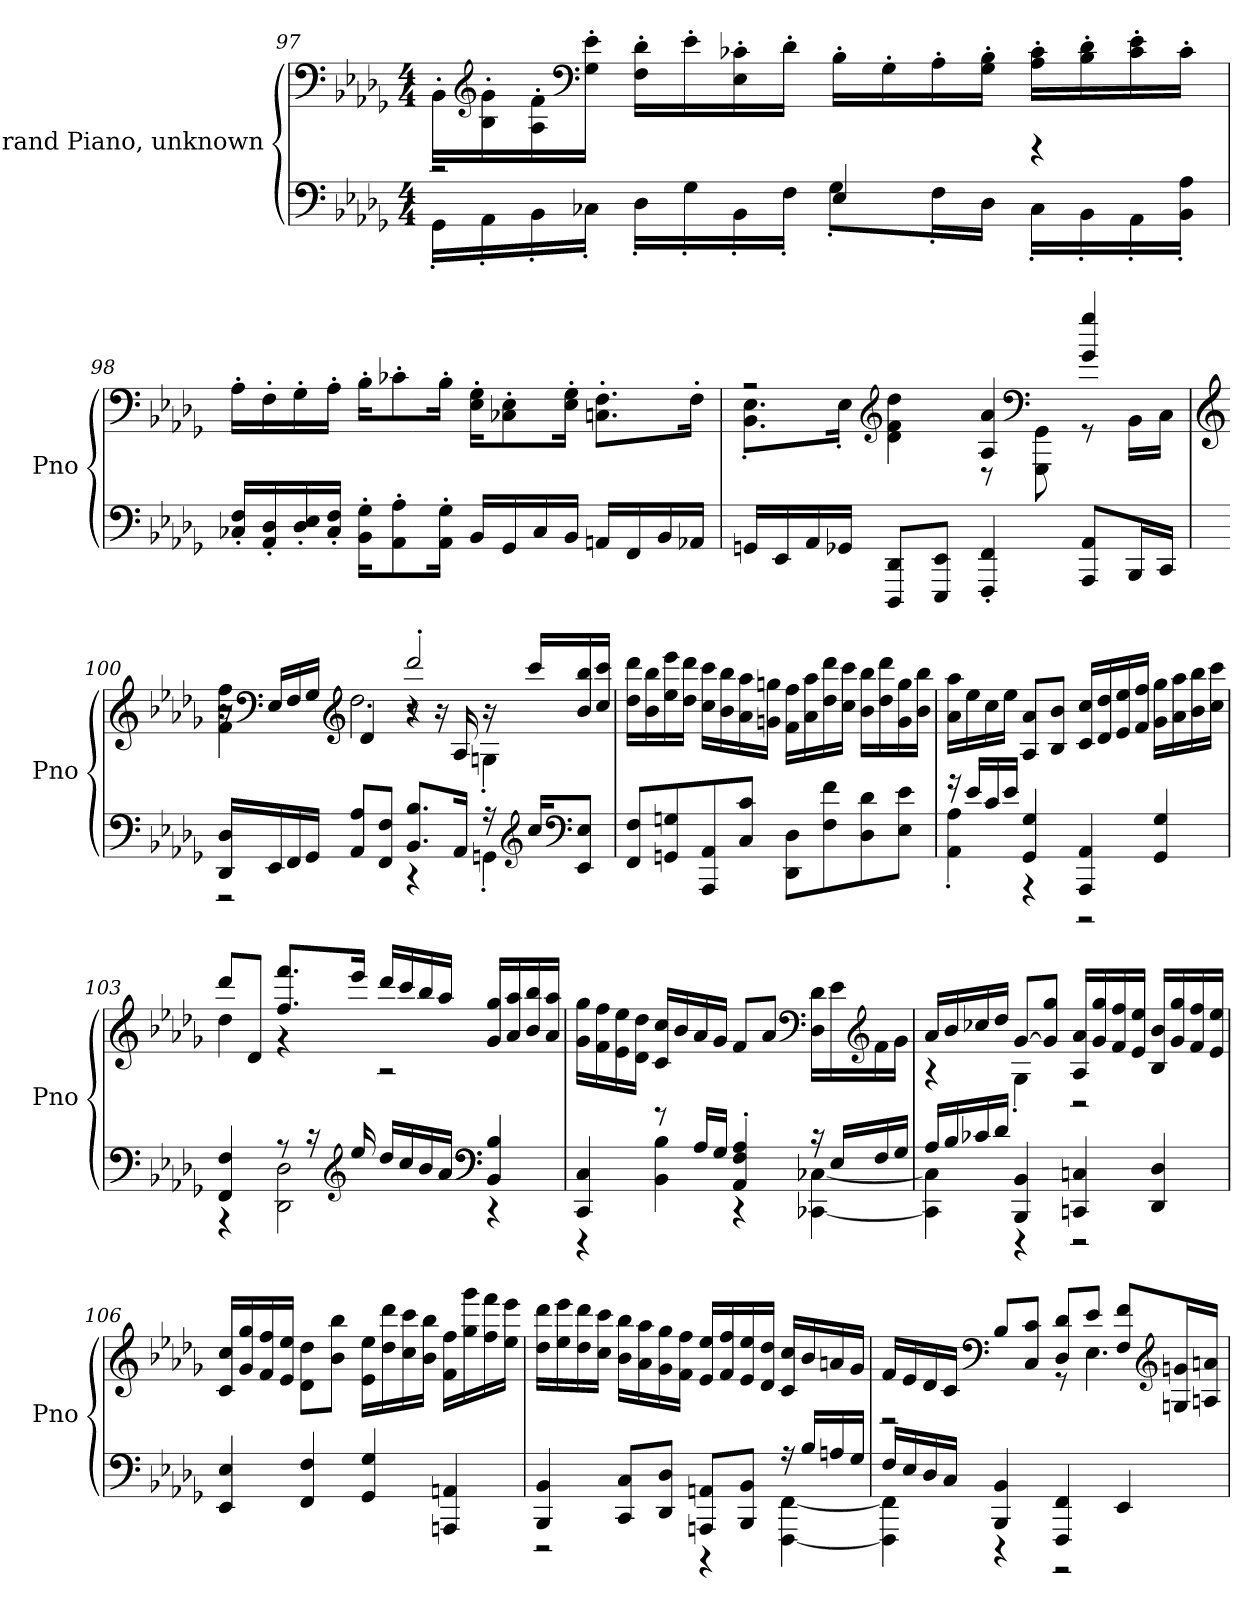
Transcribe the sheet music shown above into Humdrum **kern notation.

**kern	**kern
*part1	*part1
*staff2	*staff1
*I"Grand Piano, unknown	*
*I'Pno	*
*clefF4	*clefF4
*k[b-e-a-d-g-]	*k[b-e-a-d-g-]
*M4/4	*M4/4
=97	=97
*^	*
2r	16GG-'\LL	16BB-'\LL
*	*	*clefG2
.	16AA-'\	16B-\' 16g-\'
.	16BB-'\	16A-\' 16f\'
*	*	*clefF4
.	16C-X'\JJ	16G-\' 16e-\'JJ
.	16D-'\LL	16F\' 16d-\'LL
.	16G-'\	16e-'\
.	16BB-'\	16E-\' 16c-X\'
.	16F'\JJ	16d-'\JJ
4E-/	8G-'\L	16B-'\LL
.	.	16G-'\
.	16F'\L	16A-'\
.	16D-\JJ	16G-\' 16B-\'JJ
4r	16C-'\LL	16A-\' 16c-\'LL
.	16BB-'\	16B-\' 16d-\'
.	16AA-'\	16c-\' 16e-\'
.	16BB-\' 16A-\'JJ	16c-'\JJ
*v	*v	*
!!LO:PB:g=z
=98	=98
16C-X/' 16F/'LL	16A-'\LL
16AA-/' 16D-/'	16F'\
16D-/' 16E-/'	16G-'\
16C-/' 16F/'JJ	16A-'\JJ
16BB-\' 16G-\'KL	16B-'\KL
8AA-\' 8A-\'	8c-X'\
16AA-\' 16G-\'Jk	16B-'\Jk
16BB-/LL	16E-\' 16G-\'KL
16GG-/	8C-X\' 8E-\'
16C-/	.
16BB-/JJ	16E-\' 16G-\'Jk
16AAn/LL	8.Cn\' 8.F\'L
16FF/	.
16BB-/	.
16AA-X/JJ	16F'\Jk
=99	=99
*	*^
16GGn/LL	2r	8.BB-\' 8.E-\'L
16EE-/	.	.
16AA-/	.	.
16GG-X/JJ	.	16E-'\Jk
*	*clefG2	*
8DDD-/ 8DD-/L	.	4d-\ 4f\ 4dd-\
8EEE-/ 8EE-/J	.	.
4FFF/' 4FF/'	4A-/ 4a-/	8r
*	*clefF4	*
.	.	8GGG-\ 8GG-\
8AAA-/ 8AA-/L	4g-/ 4gg-/	8r
16BBB-/L	.	16BB-\LL
16CC/JJ	.	16C\JJ
*	*v	*v
!!LO:LB:g=z
=100	=100
*	*clefG2
*^	*^
*	*	*	*^
*	*	*	*	*^
16DD-/ 16D-/LL	2r	2r	4f\ 4ff\	16r	2r
*	*	*clefF4	*	*	*
16EE-/	.	.	.	16E-/LL	.
16FF/	.	.	.	16F/	.
16GG-/JJ	.	.	.	16G-/JJ	.
*	*	*clefG2	*	*	*
8AA-/ 8A-/L	.	.	2.dd-\	4d-/	.
8FF/ 8F/J	.	.	.	.	.
8.BB-/ 8.B-/L	4r	2ddd-'/	.	8r	4r
.	.	.	.	16r	.
16AA-/Jk	.	.	.	16A-/	.
16r	4GGn'\	.	.	16r	4Gn'\
*clefG2	*	*	*	*	*
16cc/KL	.	.	.	16ccc/LL	.
*clefF4	*	*	*	*	*
8EE-/ 8E-/J	.	.	.	16b-/ 16bb-/	.
.	.	.	.	16cc/ 16ccc/JJ	.
*v	*v	*	*	*	*
*	*v	*v	*v	*v
!!LO:LB:g=z
=101	=101
8FF/ 8F/L	16dd-\ 16ddd-\LL
.	16b-\ 16bb-\
8GGn/ 8Gn/	16ee-\ 16eee-\
.	16dd-\ 16ddd-\JJ
8AAA-/ 8AA-/	16cc\ 16ccc\LL
.	16b-\ 16bb-\
8C/ 8c/J	16a-\ 16aa-\
.	16gn\ 16ggn\JJ
8DD-\ 8D-\L	16f\ 16ff\LL
.	16a-\ 16aa-\
8F\ 8f\	16dd-\ 16ddd-\
.	16cc\ 16ccc\JJ
8D-\ 8d-\	16b-\ 16bb-\LL
.	16dd-\ 16ddd-\
8E-\ 8e-\J	16g\ 16gg\
.	16b-\ 16bb-\JJ
=102	=102
*^	*
16r	4AA-\' 4A-\'	16a-\ 16aa-\LL
16e-/LL	.	16ee-\
16c/	.	16cc\
16e-/JJ	.	16ee-\JJ
4GG-/ 4G-/	4r	8A-/ 8a-/L
.	.	8B-/ 8b-/J
4AAA-/ 4AA-/	2r	16c/ 16cc/LL
.	.	16d-/ 16dd-/
.	.	16e-/ 16ee-/
.	.	16f/ 16ff/JJ
4GG-/ 4G-/	.	16g-\ 16gg-\LL
.	.	16a-\ 16aa-\
.	.	16b-\ 16bb-\
.	.	16cc\ 16ccc\JJ
!!LO:LB:g=z
=103	=103	=103
*	*	*^
4FF/ 4F/	4r	8ddd-/L	4dd-\
.	.	8d-/J	.
8r	2DD-\ 2D-\	8.ff/ 8.fff/L	4r
16r	.	.	.
*clefG2	*	*	*
16ee-/	.	16eee-/Jk	.
16dd-/LL	.	16ddd-/LL	2r
16cc/	.	16ccc/	.
16b-/	.	16bb-/	.
16a-/JJ	.	16aa-/JJ	.
*clefF4	*	*	*
4BB-/ 4B-/	4r	16g-/ 16gg-/LL	.
.	.	16a-/ 16aa-/	.
.	.	16b-/ 16bb-/	.
.	.	16a-/ 16aa-/JJ	.
*	*	*v	*v
=104	=104	=104
4CC/ 4C/	4r	16g-\ 16gg-\LL
.	.	16f\ 16ff\
.	.	16e-\ 16ee-\
.	.	16d-\ 16dd-\JJ
8r	4BB-\ 4B-\	16c/ 16cc/LL
.	.	16b-/
16A-/LL	.	16a-/
16G-/JJ	.	16g-/JJ
4AA-/' 4F/' 4A-/'	4r	8f/L
.	.	8a-/J
*	*	*clefF4
16r	[4CC-X\ [4C-X\	16D-\ 16d-\LL
16E-/LL	.	16e-\
*	*	*clefG2
16F/	.	16f\
16G-/JJ	.	16g-\JJ
!!LO:LB:g=z
=105	=105	=105
*	*	*^
16A-/LL	4CC-\] 4C-\]	16a-/LL	4r
16B-/	.	16b-/	.
16c-X/	.	16cc-X/	.
16d-/JJ	.	16dd-/JJ	.
4BBB-/ 4BB-/	4r	[8g-/L	4G-'\
.	.	8g-/] 8gg-/J	.
4CCn/ 4Cn/	2r	16A-/ 16a-/LL	2r
.	.	16g-/ 16gg-/	.
.	.	16f/ 16ff/	.
.	.	16e-/ 16ee-/JJ	.
4DD-/ 4D-/	.	16B-/ 16b-/LL	.
.	.	16g-/ 16gg-/	.
.	.	16f/ 16ff/	.
.	.	16e-/ 16ee-/JJ	.
*v	*v	*	*
*	*v	*v
=106	=106
4EE-/ 4E-/	16c/ 16cc/LL
.	16g-/ 16gg-/
.	16f/ 16ff/
.	16e-/ 16ee-/JJ
4FF/ 4F/	8d-\ 8dd-\L
.	8b-\ 8bb-\J
4GG-/ 4G-/	16e-\ 16ee-\LL
.	16dd-\ 16ddd-\
.	16cc\ 16ccc\
.	16b-\ 16bb-\JJ
4AAAn/ 4AAn/	16f\ 16ff\LL
.	16gg-\ 16ggg-\
.	16ff\ 16fff\
.	16ee-\ 16eee-\JJ
!!LO:PB:g=z
=107	=107
*^	*
4BBB-/ 4BB-/	2r	16dd-\ 16ddd-\LL
.	.	16ee-\ 16eee-\
.	.	16dd-\ 16ddd-\
.	.	16cc\ 16ccc\JJ
8CC/ 8C/L	.	16b-\ 16bb-\LL
.	.	16a-\ 16aa-\
8DD-/ 8D-/J	.	16g-\ 16gg-\
.	.	16f\ 16ff\JJ
8AAAn/ 8AAn/L	4r	16e-/ 16ee-/LL
.	.	16f/ 16ff/
8BBB-/ 8BB-/J	.	16e-/ 16ee-/
.	.	16d-/ 16dd-/JJ
16r	[4FFF\ [4FF\	16c/ 16cc/LL
16B-/LL	.	16b-/
16An/	.	16an/
16G-/JJ	.	16g-/JJ
=108	=108	=108
*	*	*^
16F/LL	4FFF\] 4FF\]	16f/LL	2r
16E-/	.	16e-/	.
16D-/	.	16d-/	.
16C/JJ	.	16c/JJ	.
*	*	*clefF4	*
4BBB-/ 4BB-/	4r	8B-/L	.
.	.	8C/ 8c/J	.
4FFF/ 4FF/	2r	8D-/ 8d-/L	8r
.	.	8e-/J	4.E-\
4EE-/	.	8F/ 8f/L	.
*	*	*clefG2	*
.	.	16Gn/ 16gn/L	.
.	.	16An/ 16an/JJ	.
*v	*v	*	*
*	*v	*v
=	=
*-	*-
